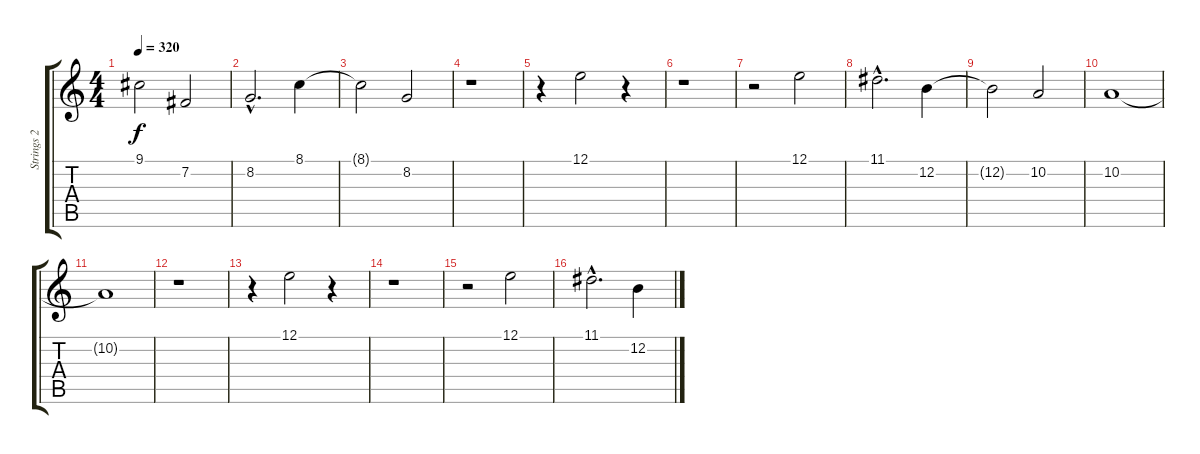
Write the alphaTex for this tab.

\track ("Strings 2" "Strings 2") {instrument stringensemble1}
\staff {score tabs}
\tuning (E4 B3 G3 D3 A2 E2) {hide}
\ts (4 4)
\tempo 320
\clef g2
\ks c
9.1{t}.2{dy f} 7.2.2 |
8.2{hac}.2{d} 8.1.4 |
8.1{t}.2 8.2.2 |
r.1 |
r.4 12.1.2 r.4 |
r.1 |
r.2 12.1.2 |
11.1{hac}.2{d} 12.2.4 |
12.2{t}.2 10.2.2 |
10.2.1 |
10.2{t}.1 |
r.1 |
r.4 12.1.2 r.4 |
r.1 |
r.2 12.1.2 |
11.1{hac}.2{d} 12.2.4
